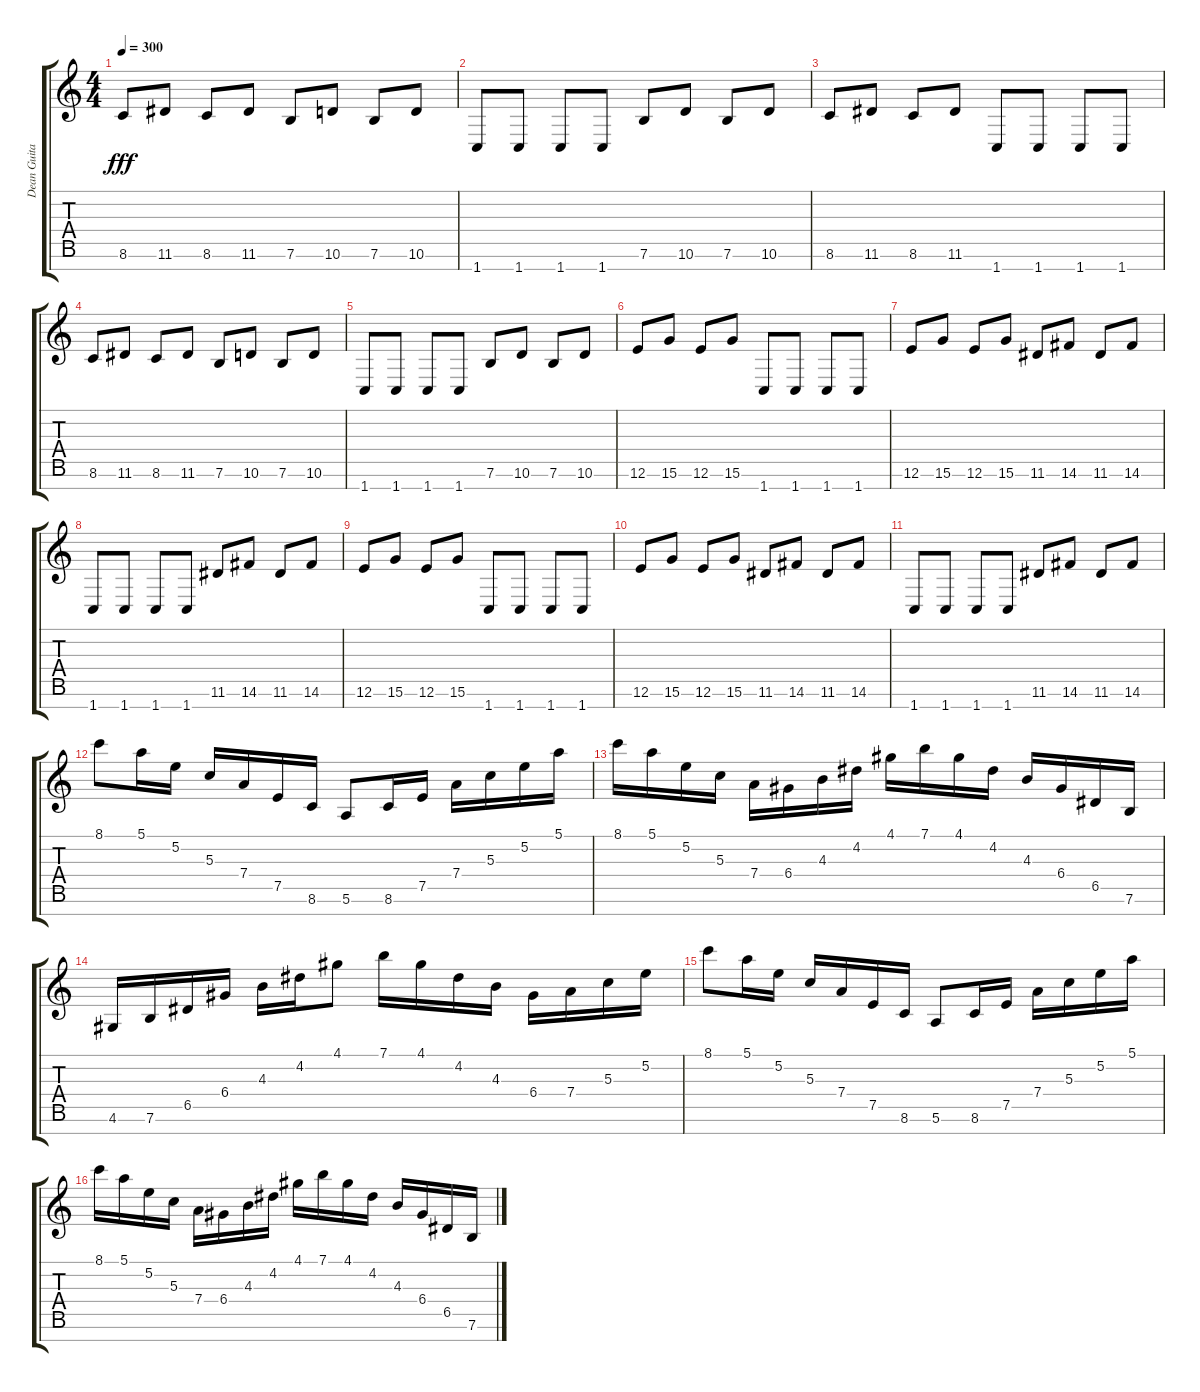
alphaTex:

\track ("Dean Guitar (8 string)" "Dean Guita") {instrument distortionguitar}
\staff {score tabs}
\tuning (E4 B3 G3 D3 A2 E2 B1) {hide}
\ts (4 4)
\tempo 300
\clef g2
\ks c
8.6.8{dy fff} 11.6.8 8.6.8 11.6.8 7.6.8 10.6.8 7.6.8 10.6.8 |
1.7.8 1.7.8 1.7.8 1.7.8 7.6.8 10.6.8 7.6.8 10.6.8 |
8.6.8 11.6.8 8.6.8 11.6.8 1.7.8 1.7.8 1.7.8 1.7.8 |
8.6.8 11.6.8 8.6.8 11.6.8 7.6.8 10.6.8 7.6.8 10.6.8 |
1.7.8 1.7.8 1.7.8 1.7.8 7.6.8 10.6.8 7.6.8 10.6.8 |
12.6.8 15.6.8 12.6.8 15.6.8 1.7.8 1.7.8 1.7.8 1.7.8 |
12.6.8 15.6.8 12.6.8 15.6.8 11.6.8 14.6.8 11.6.8 14.6.8 |
1.7.8 1.7.8 1.7.8 1.7.8 11.6.8 14.6.8 11.6.8 14.6.8 |
12.6.8 15.6.8 12.6.8 15.6.8 1.7.8 1.7.8 1.7.8 1.7.8 |
12.6.8 15.6.8 12.6.8 15.6.8 11.6.8 14.6.8 11.6.8 14.6.8 |
1.7.8 1.7.8 1.7.8 1.7.8 11.6.8 14.6.8 11.6.8 14.6.8 |
8.1.8 5.1.16 5.2.16 5.3.16 7.4.16 7.5.16 8.6.16 5.6.8 8.6.16 7.5.16 7.4.16 5.3.16 5.2.16 5.1.16 |
8.1.16 5.1.16 5.2.16 5.3.16 7.4.16 6.4.16 4.3.16 4.2.16 4.1.16 7.1.16 4.1.16 4.2.16 4.3.16 6.4.16 6.5.16 7.6.16 |
4.6.16 7.6.16 6.5.16 6.4.16 4.3.16 4.2.16 4.1.8 7.1.16 4.1.16 4.2.16 4.3.16 6.4.16 7.4.16 5.3.16 5.2.16 |
8.1.8 5.1.16 5.2.16 5.3.16 7.4.16 7.5.16 8.6.16 5.6.8 8.6.16 7.5.16 7.4.16 5.3.16 5.2.16 5.1.16 |
8.1.16 5.1.16 5.2.16 5.3.16 7.4.16 6.4.16 4.3.16 4.2.16 4.1.16 7.1.16 4.1.16 4.2.16 4.3.16 6.4.16 6.5.16 7.6.16
